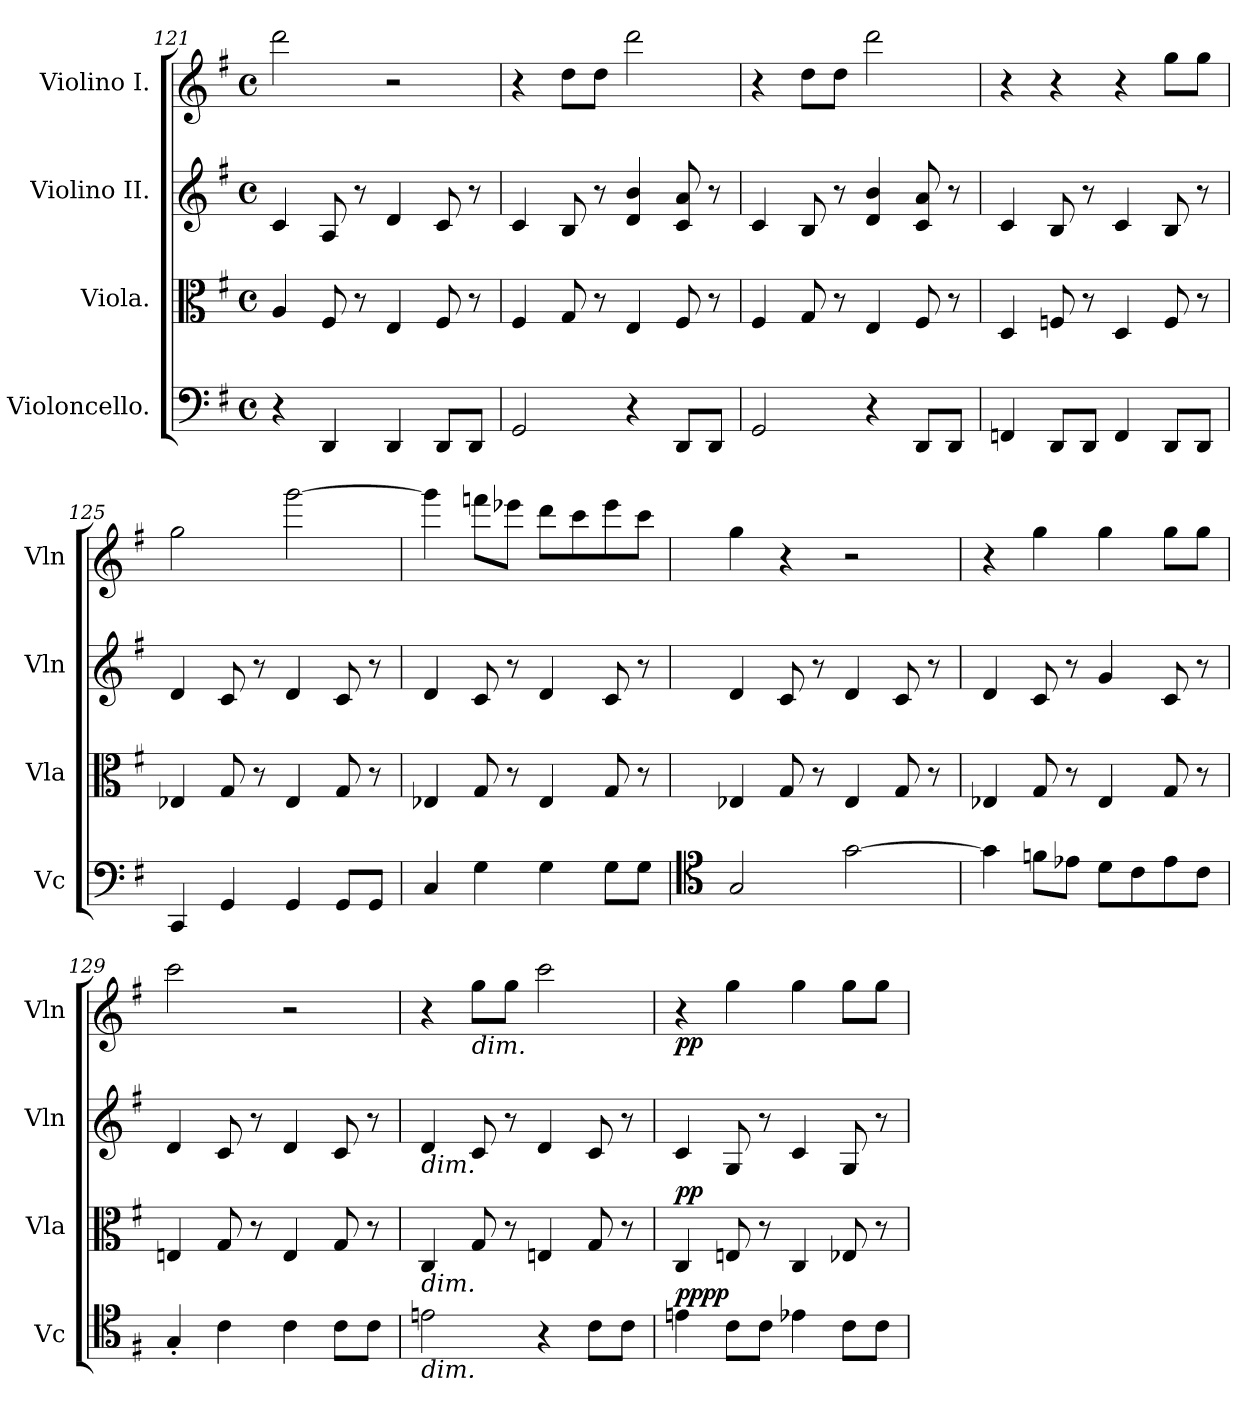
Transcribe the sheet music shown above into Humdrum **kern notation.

**kern	**dynam	**kern	**dynam	**kern	**kern	**dynam
*part4	*part4	*part3	*part3	*part2	*part1	*part1
*staff4	*staff4	*staff3	*staff3	*staff2	*staff1	*staff1
*I"Violoncello.	*	*I"Viola.	*	*I"Violino II.	*I"Violino I.	*
*I'Vc	*	*I'Vla	*	*I'Vln	*I'Vln	*
*clefF4	*	*clefC3	*	*clefG2	*clefG2	*
*k[f#]	*	*k[f#]	*	*k[f#]	*k[f#]	*
*G:	*	*G:	*	*G:	*G:	*
*M4/4	*	*M4/4	*	*M4/4	*M4/4	*
*met(c)	*	*met(c)	*	*met(c)	*met(c)	*
=121	=121	=121	=121	=121	=121	=121
4r	.	4A/	.	4c/	2ddd\	.
4DD/	.	8F#/	.	8A/	.	.
.	.	8r	.	8r	.	.
4DD/	.	4E/	.	4d/	2r	.
8DD/L	.	8F#/	.	8c/	.	.
8DD/J	.	8r	.	8r	.	.
=122	=122	=122	=122	=122	=122	=122
2GG/	.	4F#/	.	4c/	4r	.
.	.	8G/	.	8B/	8dd\L	.
.	.	8r	.	8r	8dd\J	.
4r	.	4E/	.	4d/ 4b/	2ddd\	.
8DD/L	.	8F#/	.	8c/ 8a/	.	.
8DD/J	.	8r	.	8r	.	.
=123	=123	=123	=123	=123	=123	=123
2GG/	.	4F#/	.	4c/	4r	.
.	.	8G/	.	8B/	8dd\L	.
.	.	8r	.	8r	8dd\J	.
4r	.	4E/	.	4d/ 4b/	2ddd\	.
8DD/L	.	8F#/	.	8c/ 8a/	.	.
8DD/J	.	8r	.	8r	.	.
=124	=124	=124	=124	=124	=124	=124
4FFn/	.	4D/	.	4c/	4r	.
8DD/L	.	8Fn/	.	8B/	4r	.
8DD/J	.	8r	.	8r	.	.
4FF/	.	4D/	.	4c/	4r	.
8DD/L	.	8F/	.	8B/	8gg\L	.
8DD/J	.	8r	.	8r	8gg\J	.
=125	=125	=125	=125	=125	=125	=125
4CC/	.	4E-X/	.	4d/	2gg\	.
4GG/	.	8G/	.	8c/	.	.
.	.	8r	.	8r	.	.
4GG/	.	4E-/	.	4d/	[2ggg\	.
8GG/L	.	8G/	.	8c/	.	.
8GG/J	.	8r	.	8r	.	.
=126	=126	=126	=126	=126	=126	=126
4C/	.	4E-X/	.	4d/	4ggg\]	.
4G\	.	8G/	.	8c/	8fffn\L	.
.	.	8r	.	8r	8eee-X\J	.
4G\	.	4E-/	.	4d/	8ddd\L	.
.	.	.	.	.	8ccc\	.
8G\L	.	8G/	.	8c/	8eee-\	.
8G\J	.	8r	.	8r	8ccc\J	.
=127	=127	=127	=127	=127	=127	=127
*clefC4	*	*	*	*	*	*
2G/	.	4E-X/	.	4d/	4gg\	.
.	.	8G/	.	8c/	4r	.
.	.	8r	.	8r	.	.
[2g\	.	4E-/	.	4d/	2r	.
.	.	8G/	.	8c/	.	.
.	.	8r	.	8r	.	.
=128	=128	=128	=128	=128	=128	=128
4g\]	.	4E-X/	.	4d/	4r	.
8fn\L	.	8G/	.	8c/	4gg\	.
8e-X\J	.	8r	.	8r	.	.
8d\L	.	4E-/	.	4g/	4gg\	.
8c\	.	.	.	.	.	.
8e-\	.	8G/	.	8c/	8gg\L	.
8c\J	.	8r	.	8r	8gg\J	.
=129	=129	=129	=129	=129	=129	=129
4G'/	.	4En/	.	4d/	2ccc\	.
4c\	.	8G/	.	8c/	.	.
.	.	8r	.	8r	.	.
4c\	.	4E/	.	4d/	2r	.
8c\L	.	8G/	.	8c/	.	.
8c\J	.	8r	.	8r	.	.
=130	=130	=130	=130	=130	=130	=130
!	!	!	!	!LO:TX:b:i:t=dim.	!	!
!	!	!LO:TX:b:i:t=dim.	!	!	!	!
!LO:TX:b:i:t=dim.	!	!	!	!	!	!
2en\	.	4C/	.	4d/	4r	.
!	!	!	!	!	!LO:TX:b:i:t=dim.	!
.	.	8G/	.	8c/	8gg\L	.
.	.	8r	.	8r	8gg\J	.
4r	.	4En/	.	4d/	2ccc\	.
8c\L	.	8G/	.	8c/	.	.
8c\J	.	8r	.	8r	.	.
=131	=131	=131	=131	=131	=131	=131
!	!LO:DY:b	!	!	!	!	!
!	!LO:DY:n=1:a	!	!LO:DY:a	!	!	!LO:DY:b
4en\	pp pp	4C/	pp	4c/	4r	pp
8c\L	.	8En/	.	8G/	4gg\	.
8c\J	.	8r	.	8r	.	.
4e-X\	.	4C/	.	4c/	4gg\	.
8c\L	.	8E-X/	.	8G/	8gg\L	.
8c\J	.	8r	.	8r	8gg\J	.
=	=	=	=	=	=	=
*-	*-	*-	*-	*-	*-	*-
